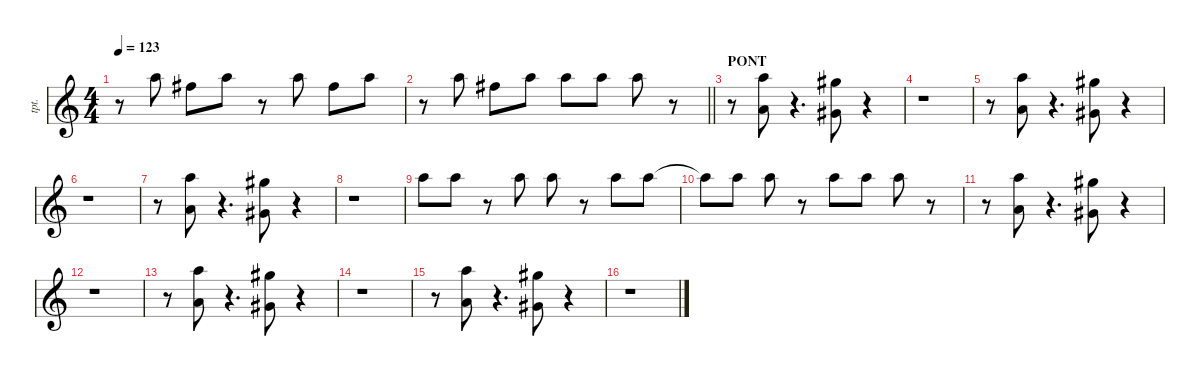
\defaultSystemsLayout 4
\hideDynamics
\bracketExtendMode nobrackets
\otherSystemsTrackNameOrientation horizontal
\track ("Brass" "tpt.") {defaultSystemsLayout 4 instrument brasssection}
\staff {score}
\tuning (E4 B3 G3 D3 A2 E2)
\ts (4 4)
\tempo 123
\clef g2
\ks c
r.8{dy ff beam Down} 17.1.8{beam Down} 19.2{acc #}.8{beam Down} 17.1.8{beam Down} r.8{beam Down} 17.1.8{beam Down} 14.1{acc #}.8{beam Down} 17.1.8{beam Down} |
\barLineRight lightlight
r.8{beam Down} 17.1.8{beam Down} 14.1{acc #}.8{beam Down} 17.1.8{beam Down} 17.1.8{beam Down} 17.1.8{beam Down} 17.1.8{beam Down} r.8{beam Down} |
\section ("" "PONT")
r.8{beam Down} (17.1 19.4).8{beam Down} r.4{d beam Down} (16.1{acc #} 18.4{acc #}).8{beam Down} r.4{beam Down} |
r.1{beam Down} |
r.8{beam Down} (17.1 19.4).8{beam Down} r.4{d beam Down} (16.1{acc #} 18.4{acc #}).8{beam Down} r.4{beam Down} |
r.1{beam Down} |
r.8{beam Down} (17.1 19.4).8{beam Down} r.4{d beam Down} (16.1{acc #} 18.4{acc #}).8{beam Down} r.4{beam Down} |
r.1{beam Down} |
17.1.8{beam Down} 17.1.8{beam Down} r.8{beam Down} 17.1.8{beam Down} 17.1.8{beam Down} r.8{beam Down} 17.1.8{beam Down} 17.1.8{beam Down} |
17.1{t}.8{beam Down} 17.1.8{beam Down} 17.1.8{beam Down} r.8{beam Down} 17.1.8{beam Down} 17.1.8{beam Down} 17.1.8{beam Down} r.8{beam Down} |
r.8{beam Down} (17.1 19.4).8{beam Down} r.4{d beam Down} (16.1{acc #} 18.4{acc #}).8{beam Down} r.4{beam Down} |
r.1{beam Down} |
r.8{beam Down} (17.1 19.4).8{beam Down} r.4{d beam Down} (16.1{acc #} 18.4{acc #}).8{beam Down} r.4{beam Down} |
r.1{beam Down} |
r.8{beam Down} (17.1 19.4).8{beam Down} r.4{d beam Down} (16.1{acc #} 18.4{acc #}).8{beam Down} r.4{beam Down} |
r.1{beam Down}
